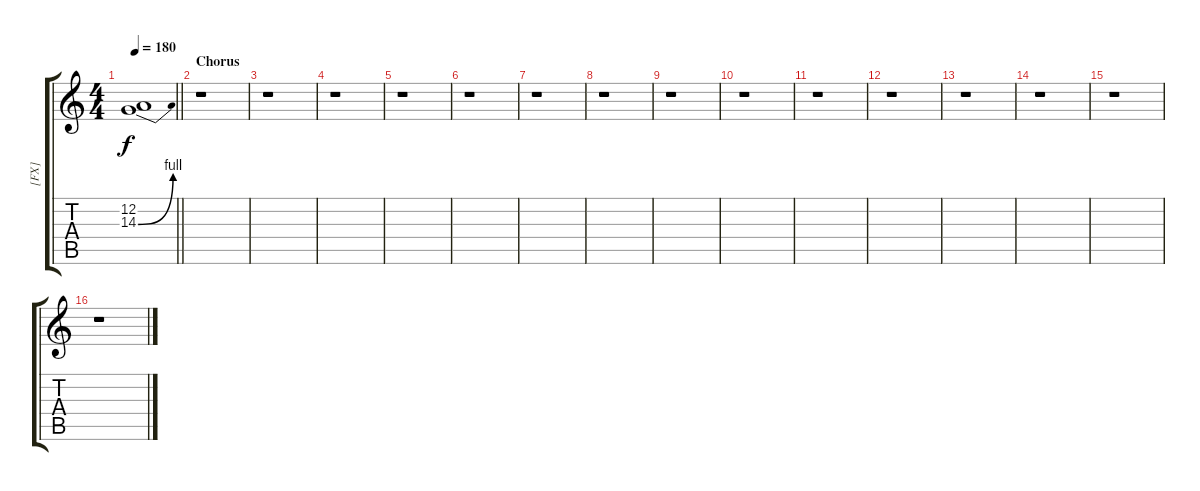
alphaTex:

\track ("[FX]" "[FX]") {instrument synthstrings2}
\staff {score tabs}
\tuning (D4 A3 F3 C3 G2 C2) {hide}
\ts (4 4)
\tempo 180
\clef g2
\barLineRight lightlight
\ks c
(12.2 14.3{be (bend 0 0 60 4)}).1{dy f} |
\section ("" "Chorus")
r.1 |
r.1 |
r.1 |
r.1 |
r.1 |
r.1 |
r.1 |
r.1 |
r.1 |
r.1 |
r.1 |
r.1 |
r.1 |
r.1 |
r.1
